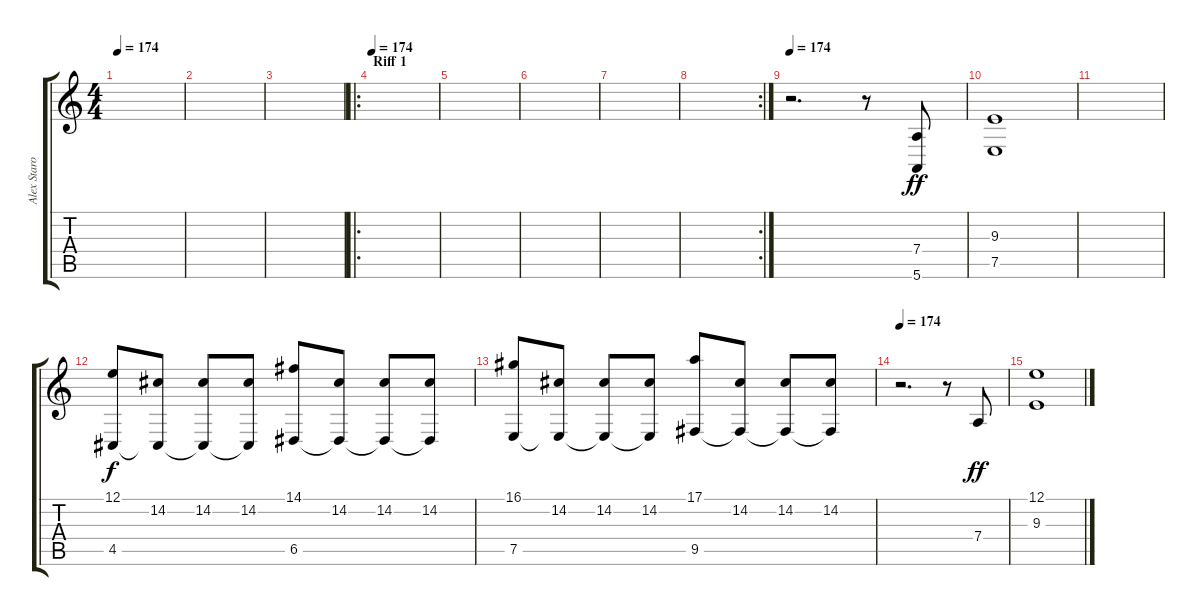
\track ("Alex Staropoli (Key 5)" "Alex Staro") {instrument brasssection}
\staff {score tabs}
\tuning (E4 B3 G3 D3 A2 E2) {hide}
\ts (4 4)
\tempo 174
\clef g2
\ks c
|
|
|
\ro
\section ("" "Riff 1")
\tempo 174
|
|
|
|
\rc 2
|
\tempo 174
r.2{d} r.8 (7.4 5.6).8{dy ff} |
(9.3 7.5).1 |
|
(12.1 4.5).8{dy f} (14.2 4.5{t}).8 (14.2 4.5{t}).8 (14.2 4.5{t}).8 (14.1 6.5).8 (14.2 6.5{t}).8 (14.2 6.5{t}).8 (14.2 6.5{t}).8 |
(16.1 7.5).8 (14.2 7.5{t}).8 (14.2 7.5{t}).8 (14.2 7.5{t}).8 (17.1 9.5).8 (14.2 9.5{t}).8 (14.2 9.5{t}).8 (14.2 9.5{t}).8 |
\tempo 174
r.2{d} r.8 7.4.8{dy ff} |
(12.1 9.3).1
